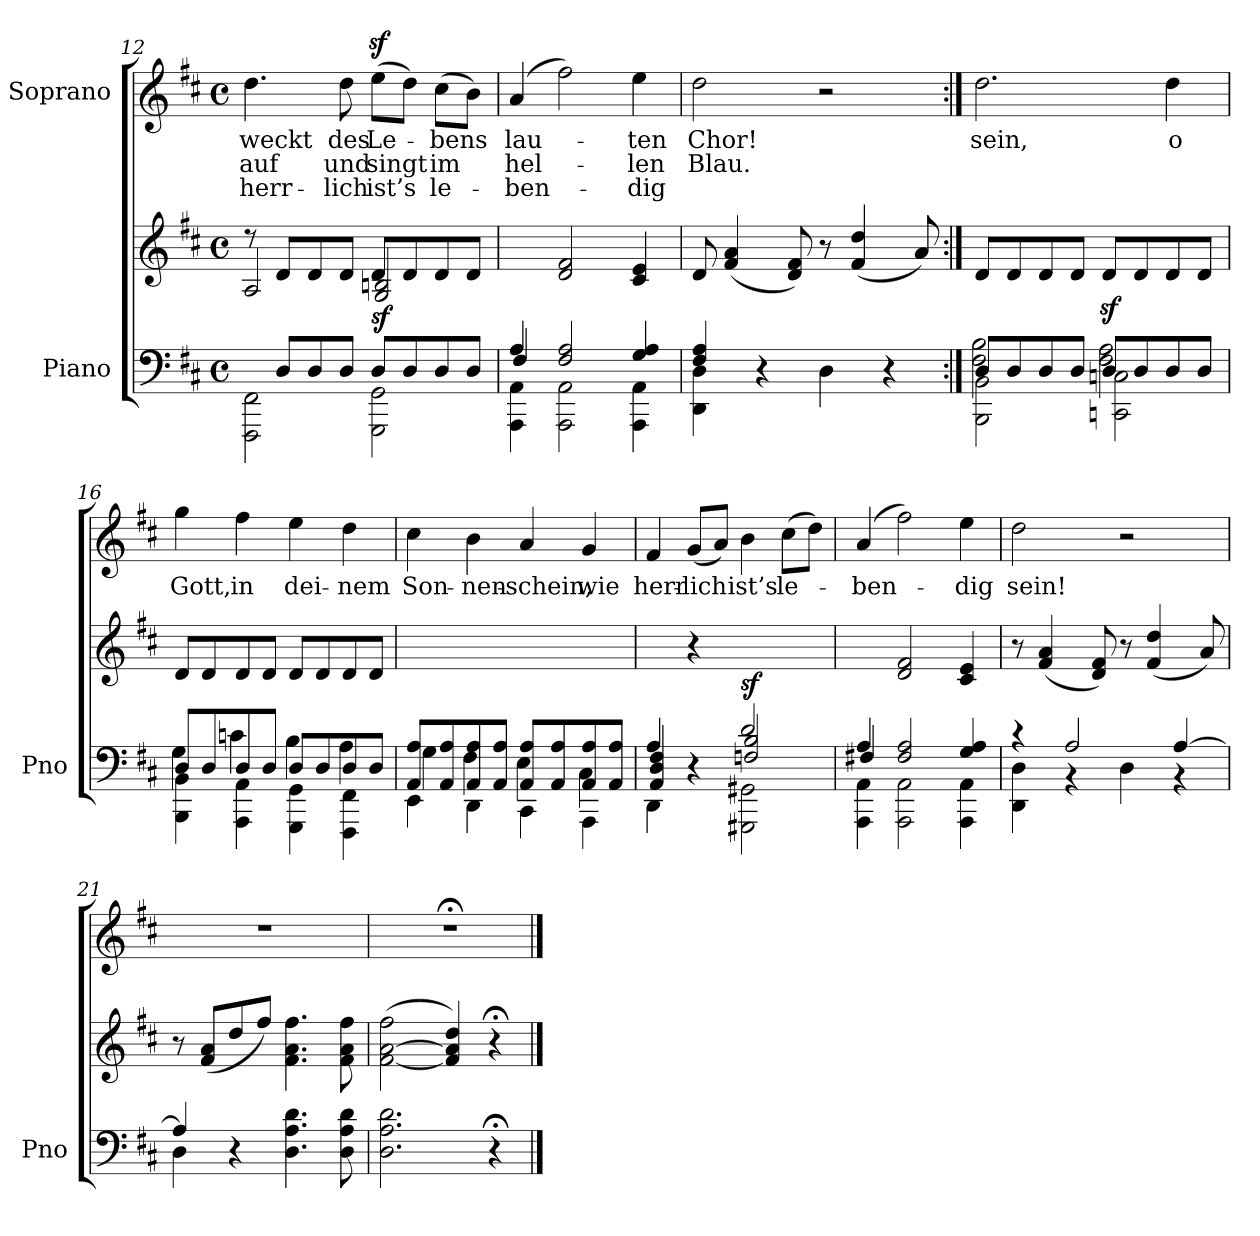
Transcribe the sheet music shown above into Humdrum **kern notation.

**kern	**kern	**dynam	**kern	**text	**text	**text
*part2	*part2	*part2	*part1	*part1	*part1	*part1
*staff3	*staff2	*staff2/3	*staff1	*staff1	*staff1	*staff1
*I"Piano	*	*	*I"Soprano	*	*	*
*I'Pno	*	*	*	*	*	*
!!LO:LB:g=z
*clefF4	*clefG2	*	*clefG2	*	*	*
*k[f#c#]	*k[f#c#]	*	*k[f#c#]	*	*	*
*M4/4	*M4/4	*	*M4/4	*	*	*
*met(c)	*met(c)	*	*met(c)	*	*	*
=12	=12	=12	=12	=12	=12	=12
*^	*^	*	*	*	*	*
!	!	!	!	!	!	!LO:LY:b	!LO:LY:b	!LO:LY:b
8ryy	2FFF#\ 2FF#\	8r	2A/	.	4.dd\	weckt	auf	herr-
8D/L	.	8d/L	.	.	.	.	.	.
8D/	.	8d/	.	.	.	.	.	.
!	!	!	!	!	!	!LO:LY:b	!LO:LY:b	!LO:LY:b
8D/J	.	8d/J	.	.	8dd\	des	und	-lich
!	!	!	!	!LO:DY:b	!	!LO:LY:b	!LO:LY:b	!LO:LY:b
8D/L	2GGG\ 2GG\	8d/L	2G/ 2Bn/	sf	(8eez>\L	Le-	singt	ist’s
8D/	.	8d/	.	.	8dd\J)	.	.	.
!	!	!	!	!	!	!LO:LY:b	!LO:LY:b	!LO:LY:b
8D/	.	8d/	.	.	(8cc#\L	-bens	im	le-
8D/J	.	8d/J	.	.	8b\J)	.	.	.
*	*	*v	*v	*	*	*	*	*
=13	=13	=13	=13	=13	=13	=13	=13
*	*^	*	*	*	*	*	*
!	!	!	!	!	!	!LO:LY:b	!LO:LY:b	!LO:LY:b
4A/	4F#/	4AAA\ 4AA\	4ryy	.	(4a/	lau-	hel-	-ben-
2.ryy	2F#/ 2A/	2AAA\ 2AA\	2d/ 2f#/	.	2ff#\)	.	.	.
!	!	!	!	!	!	!LO:LY:b	!LO:LY:b	!LO:LY:b
.	4G/ 4A/	4AAA\ 4AA\	4c#/ 4e/	.	4ee\	-ten	-len	-dig
=14	=14	=14	=14	=14	=14	=14	=14	=14
!	!	!	!	!	!	!LO:LY:b	!LO:LY:b	!
*	*v	*v	*	*	*	*	*	*
4F#/ 4A/	4DD\ 4D\	8d/	.	2dd\	Chor!	Blau.	.
.	.	(4f#/ 4a/	.	.	.	.	.
4r	2.ryy	.	.	.	.	.	.
.	.	8d/ 8f#/)	.	.	.	.	.
4D\	.	8r	.	2r	.	.	.
.	.	(4f#/ 4dd/	.	.	.	.	.
4r	.	.	.	.	.	.	.
.	.	8a/)	.	.	.	.	.
=15:|!	=15:|!	=15:|!	=15:|!	=15:|!	=15:|!	=15:|!	=15:|!
*	*^	*	*	*	*	*	*
!	!	!	!	!	!	!LO:LY:b	!	!
8D/L	2BBB\ 2BB\	2F#\ 2B\	8d/L	.	2.dd\	sein,	.	.
8D/	.	.	8d/	.	.	.	.	.
8D/	.	.	8d/	.	.	.	.	.
8D/J	.	.	8d/J	.	.	.	.	.
8D/L	2CCn\ 2Cn\	2F#\ 2A\	8dz</L	.	.	.	.	.
8D/	.	.	8d/	.	.	.	.	.
!	!	!	!	!	!	!LO:LY:b	!	!
8D/	.	.	8d/	.	4dd\	o	.	.
8D/J	.	.	8d/J	.	.	.	.	.
!!LO:LB:g=z
=16	=16	=16	=16	=16	=16	=16	=16	=16
!	!	!	!	!	!	!LO:LY:b	!	!
8D/L	4BBB\ 4BB\	4G\	8d/L	.	4gg\	Gott,	.	.
8D/	.	.	8d/	.	.	.	.	.
!	!	!	!	!	!	!LO:LY:b	!	!
8D/	4AAA\ 4AA\	4cn\	8d/	.	4ff#\	in	.	.
8D/J	.	.	8d/J	.	.	.	.	.
!	!	!	!	!	!	!LO:LY:b	!	!
8D/L	4GGG\ 4GG\	4B\	8d/L	.	4ee\	dei-	.	.
8D/	.	.	8d/	.	.	.	.	.
!	!	!	!	!	!	!LO:LY:b	!	!
8D/	4FFF#\ 4FF#\	4A\	8d/	.	4dd\	-nem	.	.
8D/J	.	.	8d/J	.	.	.	.	.
!!LO:PB:g=z
=17	=17	=17	=17	=17	=17	=17	=17	=17
!	!	!	!	!	!	!LO:LY:b	!	!
8AA/ 8A/L	4EE\	4G\	1ryy	.	4cc#\	Son-	.	.
8AA/ 8A/	.	.	.	.	.	.	.	.
!	!	!	!	!	!	!LO:LY:b	!	!
8AA/ 8A/	4DD\	4F#\	.	.	4b\	-nen-	.	.
8AA/ 8A/J	.	.	.	.	.	.	.	.
!	!	!	!	!	!	!LO:LY:b	!	!
8AA/ 8A/L	4CC#\	4E\	.	.	4a/	-schein,	.	.
8AA/ 8A/	.	.	.	.	.	.	.	.
!	!	!	!	!	!	!LO:LY:b	!	!
8AA/ 8A/	4AAA\	4C#\	.	.	4g/	wie	.	.
8AA/ 8A/J	.	.	.	.	.	.	.	.
=18	=18	=18	=18	=18	=18	=18	=18	=18
!	!	!	!	!	!	!LO:LY:b	!	!
4A/	4AA/ 4D/ 4F#/	4DD\	4ryy	.	4f#/	herr-	.	.
!	!	!	!	!	!	!LO:LY:b	!	!
4ryy	4r	4ryy	4r	.	(8g/L	-lich	.	.
.	.	.	.	.	8a/J)	.	.	.
!	!	!	!	!LO:DY:b	!	!LO:LY:b	!	!
2d/	2Fn/ 2B/	2GGG#X\ 2GG#X\	2ryy	sf	4b\	ist’s	.	.
!	!	!	!	!	!	!LO:LY:b	!	!
.	.	.	.	.	(8cc#\L	le-	.	.
.	.	.	.	.	8dd\J)	.	.	.
=19	=19	=19	=19	=19	=19	=19	=19	=19
!	!	!	!	!	!	!LO:LY:b	!	!
4A/	4F#X/	4AAA\ 4AA\	4ryy	.	(4a/	-ben-	.	.
2.ryy	2F#/ 2A/	2AAA\ 2AA\	2d/ 2f#/	.	2ff#\)	.	.	.
!	!	!	!	!	!	!LO:LY:b	!	!
.	4G/ 4A/	4AAA\ 4AA\	4c#/ 4e/	.	4ee\	-dig	.	.
=20	=20	=20	=20	=20	=20	=20	=20	=20
!	!	!	!	!	!	!LO:LY:b	!	!
*	*v	*v	*	*	*^	*	*	*
4r	4DD\ 4D\	8r	.	2dd\	2ryy	sein!	.	.
.	.	(<4f#/ 4a/	.	.	.	.	.	.
2A/	4r	.	.	.	.	.	.	.
.	.	8d/ 8f#/)	.	.	.	.	.	.
.	4D\	8r	.	2r	2ryy	.	.	.
.	.	(<4f#/ 4dd/	.	.	.	.	.	.
[4A/	4r	.	.	.	.	.	.	.
.	.	8a/)	.	.	.	.	.	.
*	*	*	*	*v	*v	*	*	*
=21	=21	=21	=21	=21	=21	=21	=21
4A/]	4D\	8r	.	1r	.	.	.
.	.	(>8f#/ 8a/L	.	.	.	.	.
4r	2.ryy	8dd/	.	.	.	.	.
.	.	8ff#/J)	.	.	.	.	.
4.D\ 4.A\ 4.d\	.	4.f#\ 4.a\ 4.ff#\	.	.	.	.	.
8D\ 8A\ 8d\	.	8f#\ 8a\ 8ff#\	.	.	.	.	.
*v	*v	*	*	*	*	*	*
=22	=22	=22	=22	=22	=22	=22
2.D\ 2.A\ 2.d\	([2f#\ [2a\ 2ff#\	.	1r;<	.	.	.
.	4f#/] 4a/] 4dd/)	.	.	.	.	.
4r;<	4r;<	.	.	.	.	.
==	==	==	==	==	==	==
*-	*-	*-	*-	*-	*-	*-
